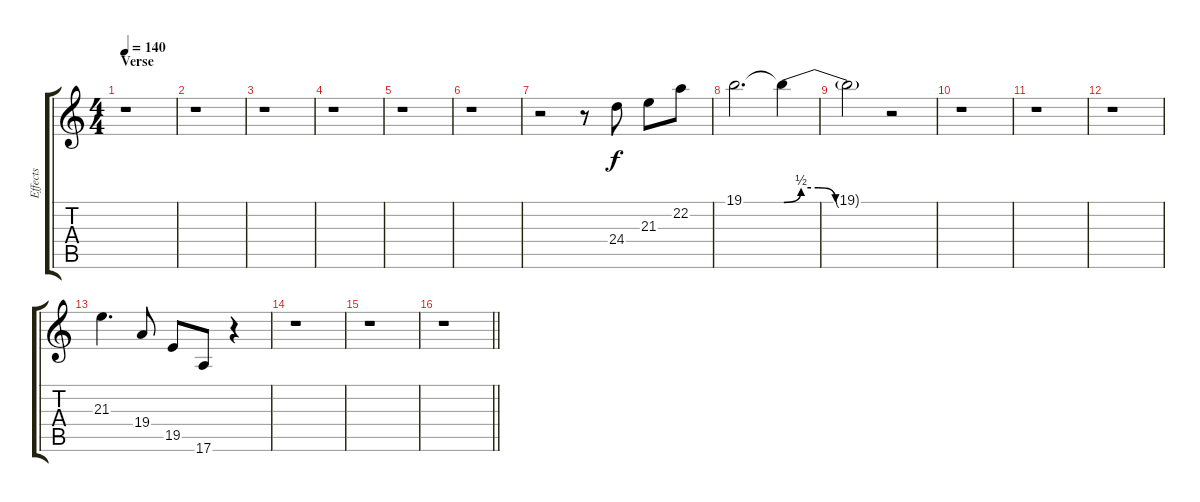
\track ("Effects" "Effects") {instrument drawbarorgan}
\staff {score tabs}
\tuning (E4 B3 G3 D3 A2 E2) {hide}
\ts (4 4)
\section ("" "Verse")
\tempo 140
\clef g2
\ks c
r.1{dy f} |
r.1 |
r.1 |
r.1 |
r.1 |
r.1{instrument drawbarorgan} |
r.2 r.8 24.4.8 21.3.8 22.2.8 |
19.1.2{d} 19.1{be (custom 0 0 10 2 20 2 30 0 60 0) t}.4 |
19.1{t}.2 r.2 |
r.1 |
r.1 |
r.1 |
21.3.4{d} 19.4.8 19.5.8 17.6.8 r.4 |
r.1 |
r.1 |
\barLineRight lightlight
r.1
